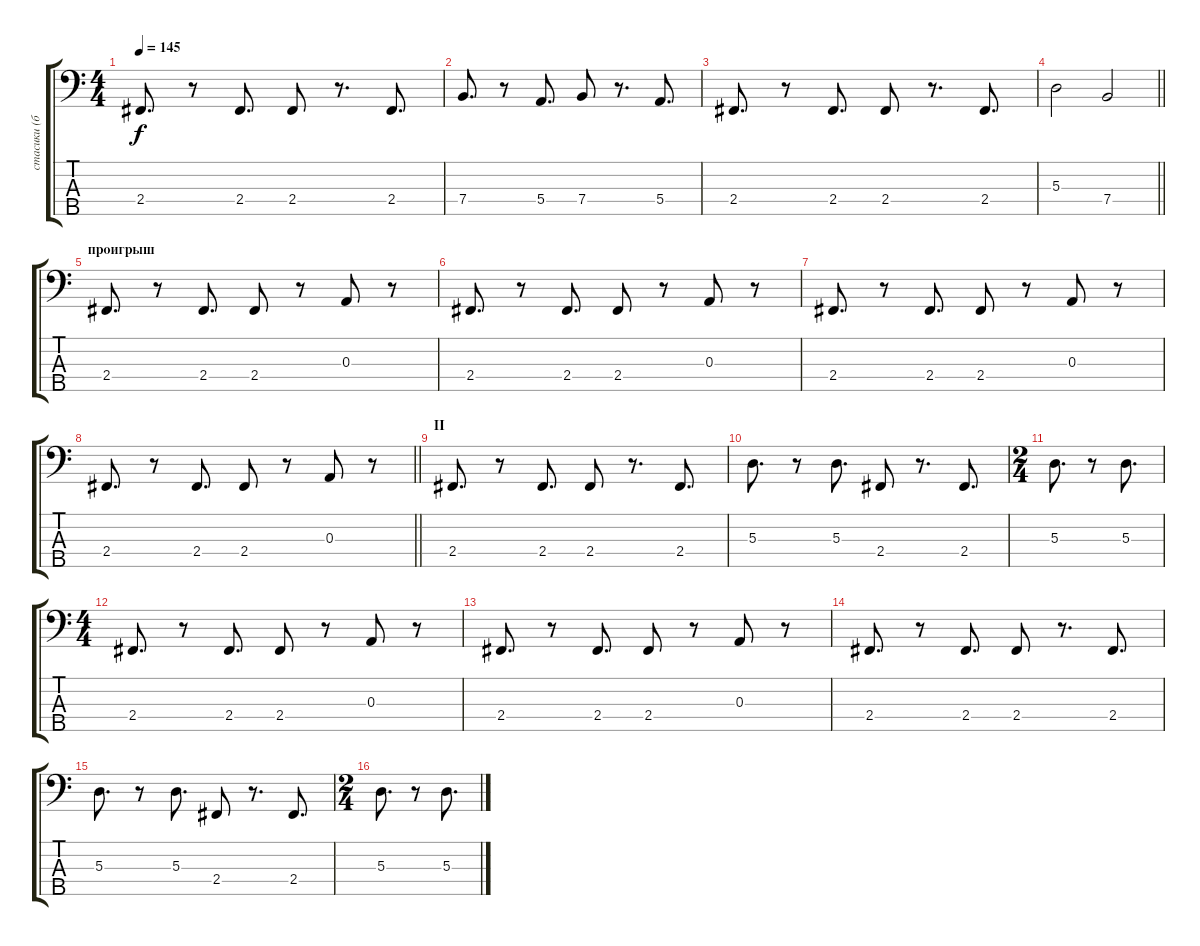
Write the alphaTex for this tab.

\track ("стасики (бас)" "стасики (б") {instrument electricbassfinger}
\staff {score tabs}
\tuning (G2 D2 A1 E1 B0) {hide}
\ts (4 4)
\tempo 145
\clef f4
\ks c
2.4.8{d dy f} r.8 2.4.8{d} 2.4.8 r.8{d} 2.4.8{d} |
7.4.8{d} r.8 5.4.8{d} 7.4.8 r.8{d} 5.4.8{d} |
2.4.8{d} r.8 2.4.8{d} 2.4.8 r.8{d} 2.4.8{d} |
\barLineRight lightlight
5.3.2 7.4.2 |
\section ("" "проигрыш")
2.4.8{d} r.8 2.4.8{d} 2.4.8 r.8 0.3.8 r.8 |
2.4.8{d} r.8 2.4.8{d} 2.4.8 r.8 0.3.8 r.8 |
2.4.8{d} r.8 2.4.8{d} 2.4.8 r.8 0.3.8 r.8 |
\barLineRight lightlight
2.4.8{d} r.8 2.4.8{d} 2.4.8 r.8 0.3.8 r.8 |
\section ("" "II")
2.4.8{d} r.8 2.4.8{d} 2.4.8 r.8{d} 2.4.8{d} |
5.3.8{d} r.8 5.3.8{d} 2.4.8 r.8{d} 2.4.8{d} |
\ts (2 4)
5.3.8{d} r.8 5.3.8{d} |
\ts (4 4)
2.4.8{d} r.8 2.4.8{d} 2.4.8 r.8 0.3.8 r.8 |
2.4.8{d} r.8 2.4.8{d} 2.4.8 r.8 0.3.8 r.8 |
2.4.8{d} r.8 2.4.8{d} 2.4.8 r.8{d} 2.4.8{d} |
5.3.8{d} r.8 5.3.8{d} 2.4.8 r.8{d} 2.4.8{d} |
\ts (2 4)
5.3.8{d} r.8 5.3.8{d}
